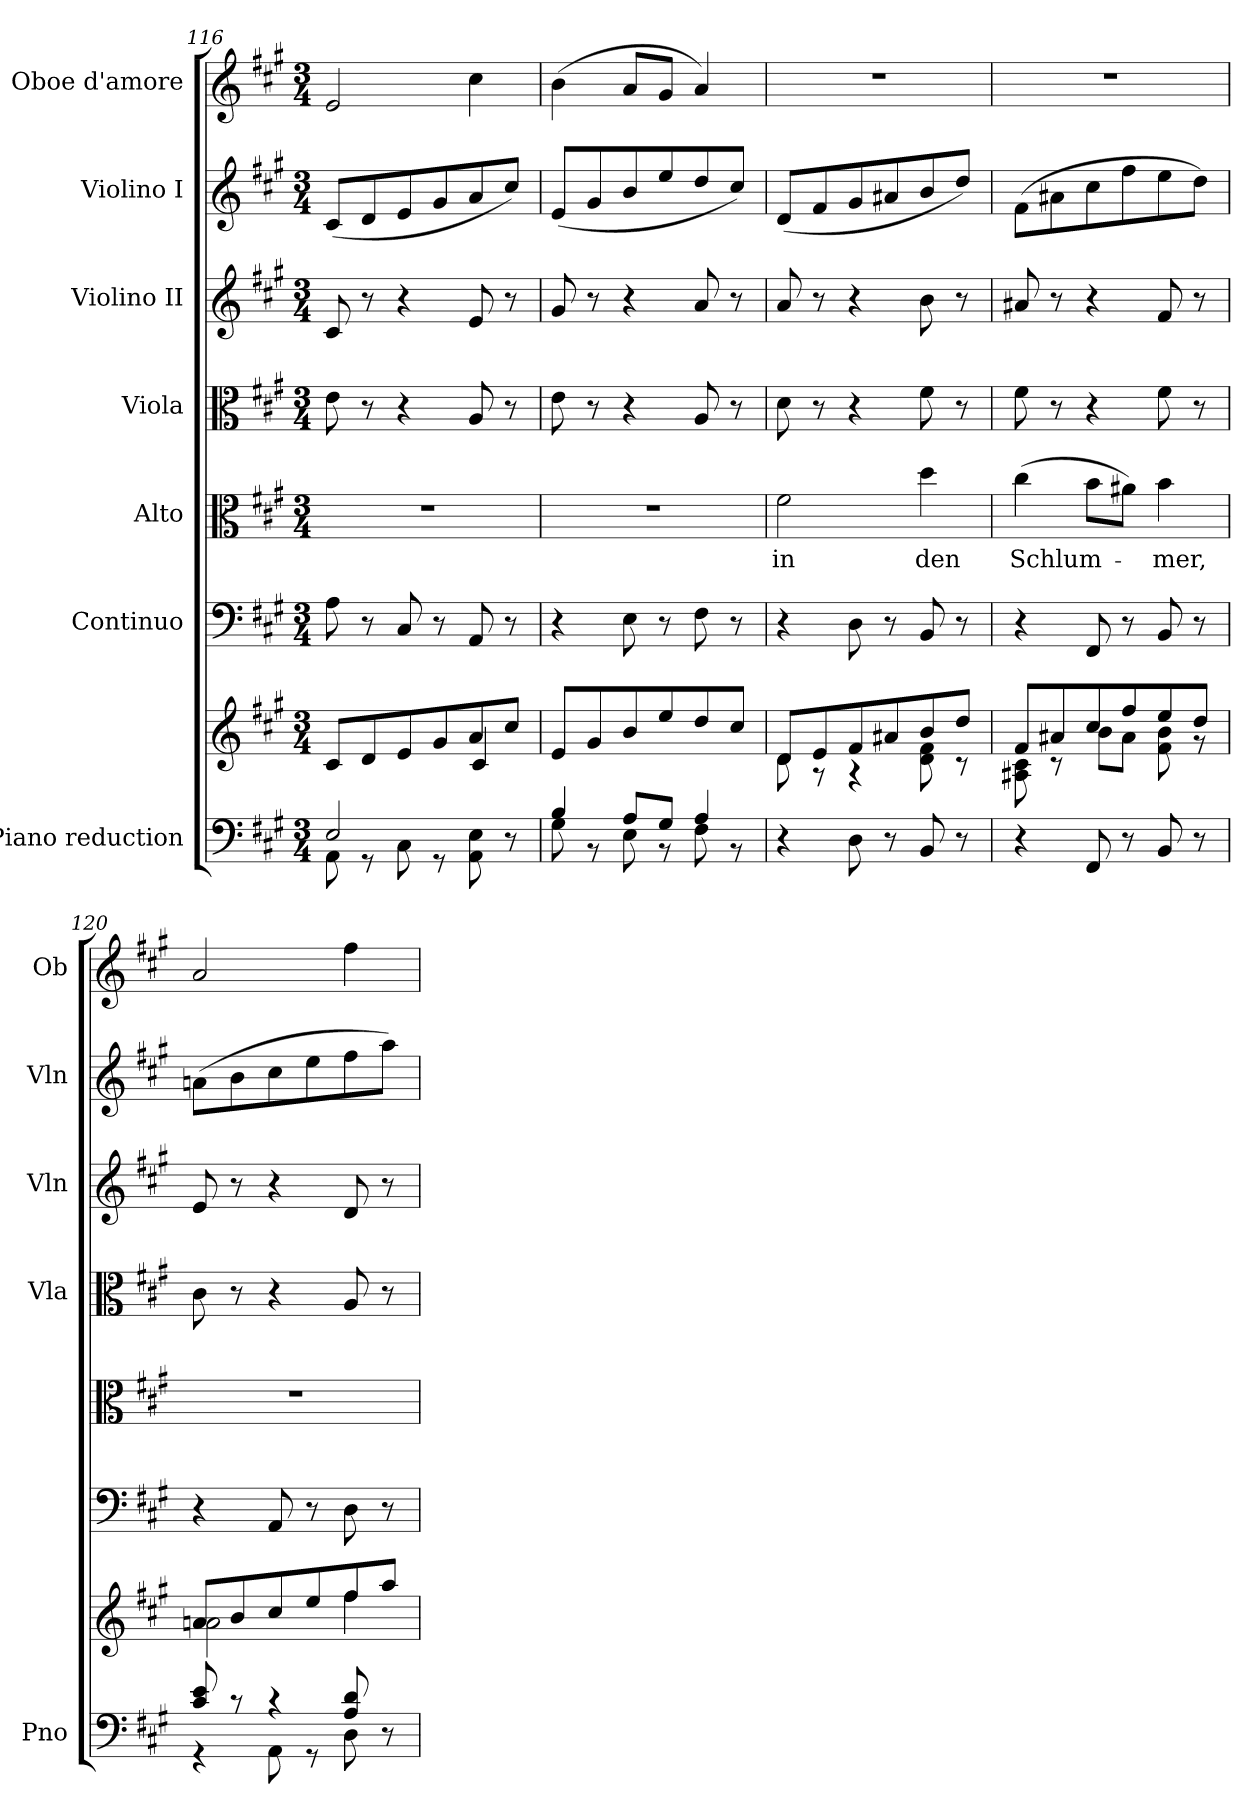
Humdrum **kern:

**kern	**kern	**kern	**kern	**text	**kern	**kern	**kern	**kern
*part7	*part7	*part6	*part5	*part5	*part4	*part3	*part2	*part1
*staff8	*staff7	*staff6	*staff5	*staff5	*staff4	*staff3	*staff2	*staff1
*I"Piano reduction	*	*I"Continuo	*I"Alto	*	*I"Viola	*I"Violino II	*I"Violino I	*I"Oboe d'amore
*I'Pno	*	*	*	*	*I'Vla	*I'Vln	*I'Vln	*I'Ob
*clefF4	*clefG2	*clefF4	*clefC3	*	*clefC3	*clefG2	*clefG2	*clefG2
*k[f#c#g#]	*k[f#c#g#]	*k[f#c#g#]	*k[f#c#g#]	*	*k[f#c#g#]	*k[f#c#g#]	*k[f#c#g#]	*k[f#c#g#]
*M3/4	*M3/4	*M3/4	*M3/4	*	*M3/4	*M3/4	*M3/4	*M3/4
=116	=116	=116	=116	=116	=116	=116	=116	=116
*^	*^	*	*	*	*	*	*	*
2E/	8AA\	8c#/L	2ryy	8A\	2.r	.	8e\	8c#/	(8c#/L	2e/
.	8r	8d/	.	8r	.	.	8r	8r	8d/	.
.	8C#\	8e/	.	8C#/	.	.	4r	4r	8e/	.
.	8r	8g#/	.	8r	.	.	.	.	8g#/	.
4ryy	8AA\ 8E\	8a/	4c#/	8AA/	.	.	8A/	8e/	8a/	4cc#\
.	8r	8cc#/J	.	8r	.	.	8r	8r	8cc#/J)	.
*	*	*v	*v	*	*	*	*	*	*	*
=117	=117	=117	=117	=117	=117	=117	=117	=117	=117
4B/	8G#\	8e/L	4r	2.r	.	8e\	8g#/	(8e/L	(4b\
.	8r	8g#/	.	.	.	8r	8r	8g#/	.
8A/L	8E\	8b/	8E\	.	.	4r	4r	8b/	8a/L
8G#/J	8r	8ee/	8r	.	.	.	.	8ee/	8g#/J
4A/	8F#\	8dd/	8F#\	.	.	8A/	8a/	8dd/	4a/)
.	8r	8cc#/J	8r	.	.	8r	8r	8cc#/J)	.
!!LO:LB:g=z
=118	=118	=118	=118	=118	=118	=118	=118	=118	=118
*	*	*^	*	*	*	*	*	*	*
!	!	!	!	!	!	!LO:LY:b	!	!	!	!
*v	*v	*	*	*	*	*	*	*	*	*
4r	8d/L	8d\	4r	2f#\	in	8d\	8a/	(8d/L	2.r
.	8e/	8r	.	.	.	8r	8r	8f#/	.
8D\	8f#/	4r	8D\	.	.	4r	4r	8g#/	.
8r	8a#X/	.	8r	.	.	.	.	8a#X/	.
!	!	!	!	!	!LO:LY:b	!	!	!	!
8BB/	8b/	8d\ 8f#\	8BB/	4dd\	den	8f#\	8b\	8b/	.
8r	8dd/J	8r	8r	.	.	8r	8r	8dd/J)	.
=119	=119	=119	=119	=119	=119	=119	=119	=119	=119
!	!	!	!	!	!LO:LY:b	!	!	!	!
4r	8f#/L	8A#X\ 8c#\	4r	(4cc#\	Schlum-	8f#\	8a#X/	(8f#\L	2.r
.	8a#X/	8r	.	.	.	8r	8r	8a#X\	.
8FF#/	8cc#/	8b\L	8FF#/	8b\L	.	4r	4r	8cc#\	.
8r	8ff#/	8a#\J	8r	8a#X\J)	.	.	.	8ff#\	.
!	!	!	!	!	!LO:LY:b	!	!	!	!
8BB/	8ee/	8f#\ 8b\	8BB/	4b\	-mer,	8f#\	8f#/	8ee\	.
8r	8dd/J	8r	8r	.	.	8r	8r	8dd\J)	.
=120	=120	=120	=120	=120	=120	=120	=120	=120	=120
*^	*	*	*	*	*	*	*	*	*
8c#/ 8e/	4r	8a/L	2an\	4r	2.r	.	8c#\	8e/	(8an\L	2a/
8r	.	8b/	.	.	.	.	8r	8r	8b\	.
4r	8AA\	8cc#/	.	8AA/	.	.	4r	4r	8cc#\	.
.	8r	8ee/	.	8r	.	.	.	.	8ee\	.
8A/ 8d/	8D\	8ff#/	4ff#\	8D\	.	.	8A/	8d/	8ff#\	4ff#\
8r	8ryy	8aa/J	.	8r	.	.	8r	8r	8aa\J)	.
*v	*v	*	*	*	*	*	*	*	*	*
*	*v	*v	*	*	*	*	*	*	*
=	=	=	=	=	=	=	=	=
*-	*-	*-	*-	*-	*-	*-	*-	*-
